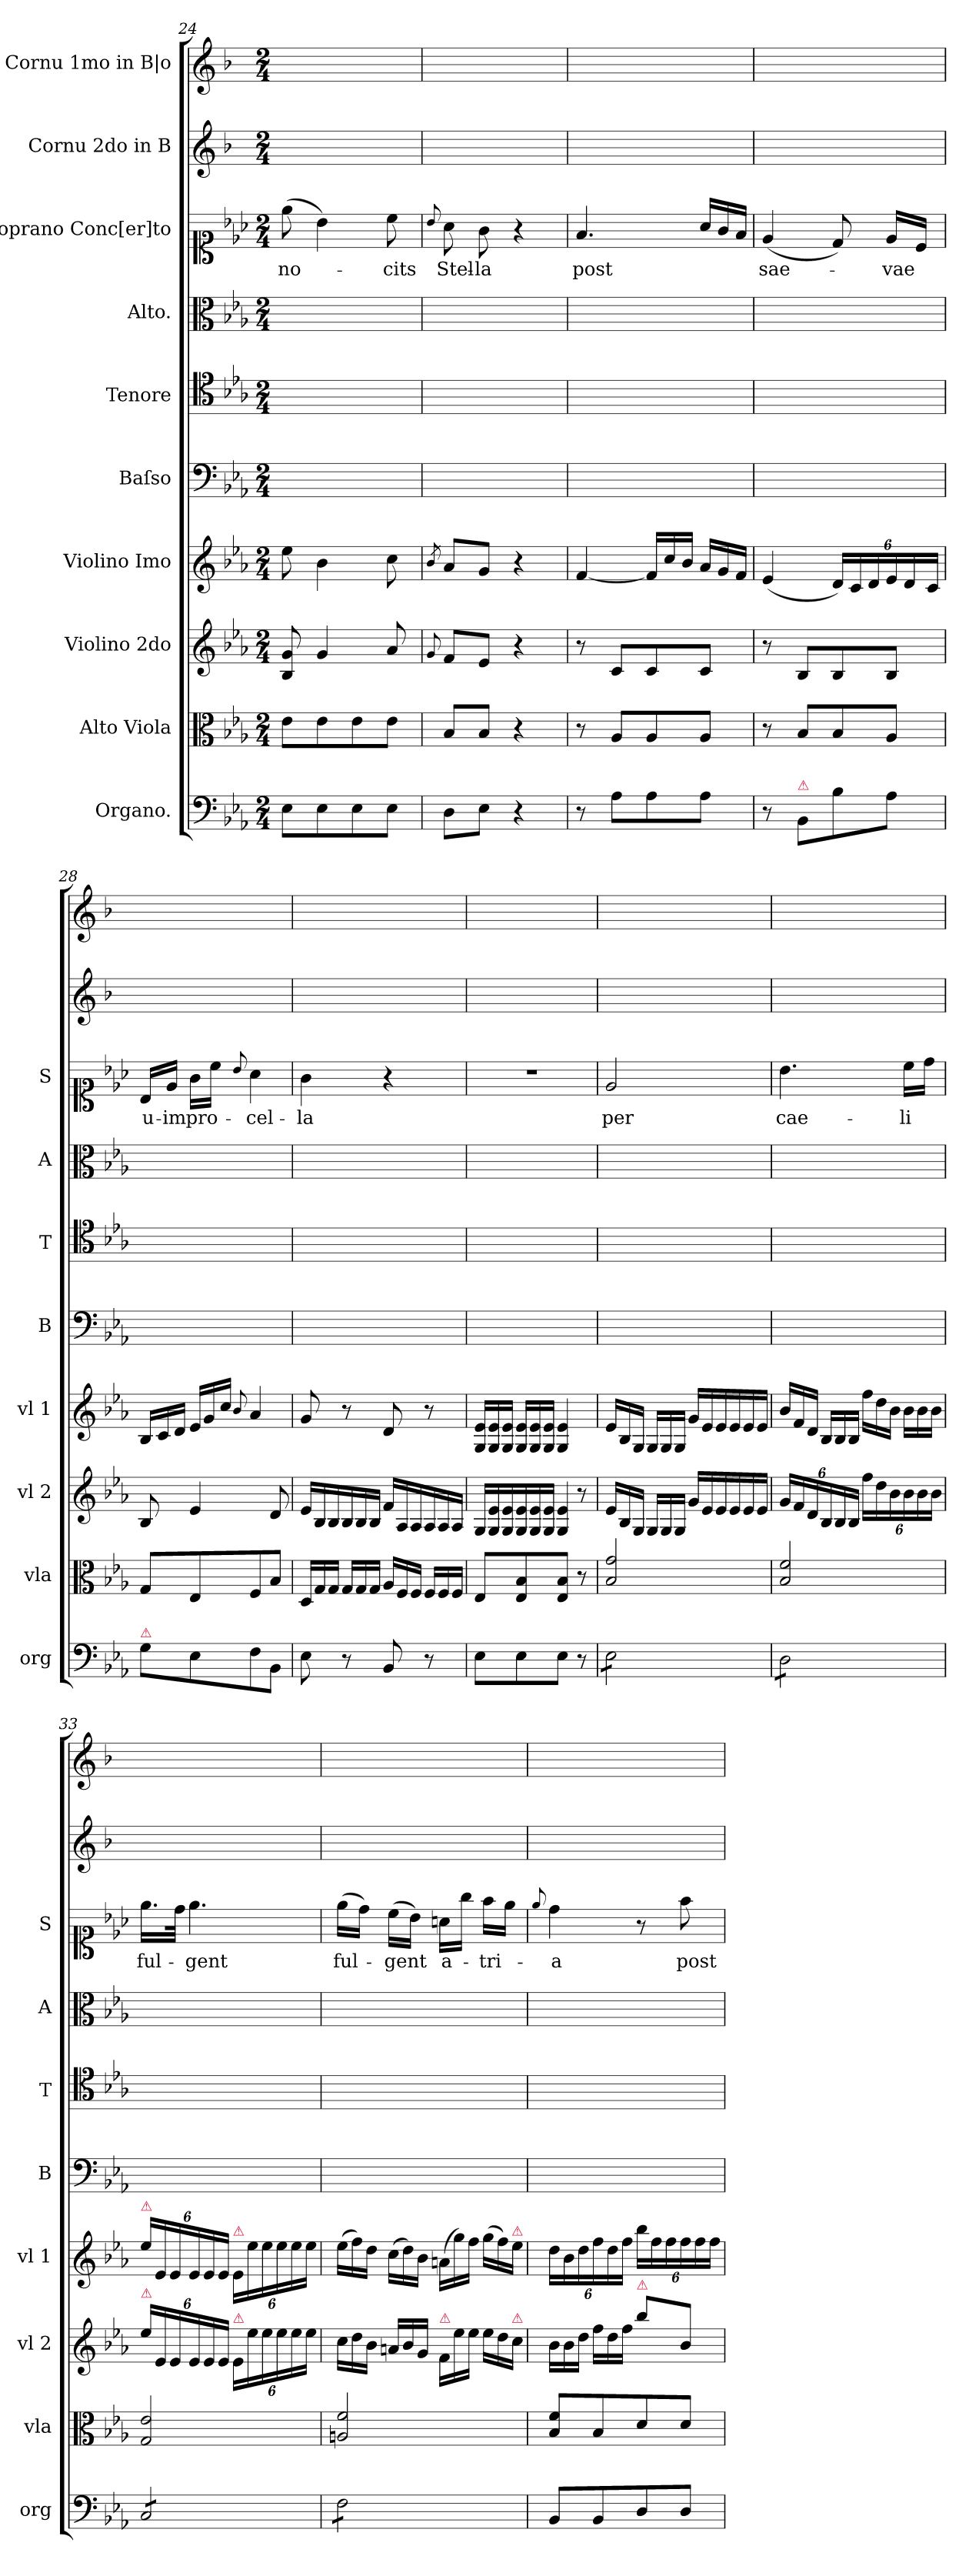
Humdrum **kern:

**kern	**kern	**dynam	**kern	**dynam	**kern	**dynam	**kern	**kern	**kern	**kern	**text	**kern	**kern
*part10	*part9	*part9	*part8	*part8	*part7	*part7	*part6	*part5	*part4	*part3	*part3	*part2	*part1
*staff10	*staff9	*staff9	*staff8	*staff8	*staff7	*staff7	*staff6	*staff5	*staff4	*staff3	*staff3	*staff2	*staff1
*I"Organo.	*I"Alto Viola	*	*I"Violino 2do	*	*I"Violino Imo	*	*I"Baſso	*I"Tenore	*I"Alto.	*I"Soprano Conc[er]to	*	*I"Cornu 2do in B	*I"Cornu 1mo in B|o
*I'org	*I'vla	*	*I'vl 2	*	*I'vl 1	*	*I'B	*I'T	*I'A	*I'S	*	*	*
*clefF4	*clefC3	*	*clefG2	*	*clefG2	*	*clefF4	*clefC4	*clefC3	*clefC1	*	*clefG2	*clefG2
*	*	*	*	*	*	*	*	*	*	*	*	*ITrd1c2	*ITrd1c2
*k[b-e-a-]	*k[b-e-a-]	*	*k[b-e-a-]	*	*k[b-e-a-]	*	*k[b-e-a-]	*k[b-e-a-]	*k[b-e-a-]	*k[b-e-a-]	*	*k[b-e-a-]	*k[b-e-a-]
*E-:	*E-:	*	*E-:	*	*E-:	*	*E-:	*E-:	*E-:	*E-:	*	*E-:	*E-:
*M2/4	*M2/4	*	*M2/4	*	*M2/4	*	*M2/4	*M2/4	*M2/4	*M2/4	*	*M2/4	*M2/4
=24	=24	=24	=24	=24	=24	=24	=24	=24	=24	=24	=24	=24	=24
8E-\L	8e-\L	.	8B-/ 8g/	.	8ee-\	.	2ryy	2ryy	2ryy	(>8ee-\	no-	2ryy	2ryy
8E-\	8e-\	.	4g/	.	4b-\	.	.	.	.	4b-\)	.	.	.
8E-\	8e-\	.	.	.	.	.	.	.	.	.	.	.	.
8E-\J	8e-\J	.	8a-/	.	8cc\	.	.	.	.	8cc\	-cits	.	.
=25	=25	=25	=25	=25	=25	=25	=25	=25	=25	=25	=25	=25	=25
.	.	.	8qqg/	.	8qb-/	.	.	.	.	8qqb-/	.	.	.
8D\L	8B-/L	.	8f/L	.	8a-/L	.	2ryy	2ryy	2ryy	8a-\	Stel-	2ryy	2ryy
8E-\J	8B-/J	.	8e-/J	.	8g/J	.	.	.	.	8g\	-la	.	.
4r	4r	.	4r	.	4r	.	.	.	.	4r	.	.	.
=26	=26	=26	=26	=26	=26	=26	=26	=26	=26	=26	=26	=26	=26
8r	8r	.	8r	.	[4f/	.	2ryy	2ryy	2ryy	4.f/	post	2ryy	2ryy
8A-\L	8A-/L	.	8c/L	.	.	.	.	.	.	.	.	.	.
*	*	*	*	*	*Xtuplet	*	*	*	*	*	*	*	*
8A-\	8A-/	.	8c/	.	24f/LL]	.	.	.	.	.	.	.	.
.	.	.	.	.	24cc/	.	.	.	.	.	.	.	.
.	.	.	.	.	24b-/JJ	.	.	.	.	.	.	.	.
*	*	*	*	*	*	*	*	*	*	*Xtuplet	*	*	*
8A-\J	8A-/J	.	8c/J	.	24a-/LL	.	.	.	.	24a-/LL	.	.	.
.	.	.	.	.	24g/	.	.	.	.	24g/	.	.	.
.	.	.	.	.	24f/JJ	.	.	.	.	24f/JJ	.	.	.
=27	=27	=27	=27	=27	=27	=27	=27	=27	=27	=27	=27	=27	=27
8r	8r	.	8r	.	(<4e-/	.	2ryy	2ryy	2ryy	(<4e-/	sae-	2ryy	2ryy
!LO:TX:a:color=crimson:t=⚠	!	!	!	!	!	!	!	!	!	!	!	!	!
8BB-/L	8B-/L	.	8B-/L	.	.	.	.	.	.	.	.	.	.
*	*	*	*	*	*tuplet	*	*	*	*	*	*	*	*
8B-\	8B-/	.	8B-/	.	24d/LL)	.	.	.	.	8d/)	.	.	.
.	.	.	.	.	24c/	.	.	.	.	.	.	.	.
.	.	.	.	.	24d/	.	.	.	.	.	.	.	.
8A-\J	8A-/J	.	8B-/J	.	24e-/	.	.	.	.	16e-/LL	-vae	.	.
.	.	.	.	.	24d/	.	.	.	.	.	.	.	.
.	.	.	.	.	.	.	.	.	.	16c/JJ	.	.	.
.	.	.	.	.	24c/JJ	.	.	.	.	.	.	.	.
=28	=28	=28	=28	=28	=28	=28	=28	=28	=28	=28	=28	=28	=28
*	*	*	*	*	*Xtuplet	*	*	*	*	*	*	*	*
!LO:TX:a:color=crimson:t=⚠	!	!	!	!	!	!	!	!	!	!	!	!	!
8G\L	8G/L	.	8B-/	.	24B-/LL	.	2ryy	2ryy	2ryy	16B-/LL	u-	2ryy	2ryy
.	.	.	.	.	24c/	.	.	.	.	.	.	.	.
.	.	.	.	.	.	.	.	.	.	16e-/JJ	-im	.	.
.	.	.	.	.	24d/JJ	.	.	.	.	.	.	.	.
8E-\	8E-/	.	4e-/	.	24e-/LL	.	.	.	.	16g\LL	pro-	.	.
.	.	.	.	.	24g/	.	.	.	.	.	.	.	.
.	.	.	.	.	.	.	.	.	.	16cc\JJ	.	.	.
.	.	.	.	.	24cc/JJ	.	.	.	.	.	.	.	.
.	.	.	.	.	8qqb-/	.	.	.	.	8qqb-/	.	.	.
8F\	8F/	.	.	.	4a-/	.	.	.	.	4a-\	-cel-	.	.
8BB-/J	8B-/J	.	8d/	.	.	.	.	.	.	.	.	.	.
=29	=29	=29	=29	=29	=29	=29	=29	=29	=29	=29	=29	=29	=29
*	*Xtuplet	*	*Xtuplet	*	*	*	*	*	*	*	*	*	*
!	!	!	!	!LO:DY:b	!	!LO:DY:b	!	!	!	!	!	!	!
8E-\	24D/LL	.	24e-/LL	fo	8g/	for	2ryy	2ryy	2ryy	4g\	-la	2ryy	2ryy
!	!	!LO:DY:b	!	!	!	!	!	!	!	!	!	!	!
.	24G/	for	24B-/	.	.	.	.	.	.	.	.	.	.
.	24G/JJ	.	24B-/	.	.	.	.	.	.	.	.	.	.
8r	24G/LL	.	24B-/	.	8r	.	.	.	.	.	.	.	.
.	24G/	.	24B-/	.	.	.	.	.	.	.	.	.	.
.	24G/JJ	.	24B-/JJ	.	.	.	.	.	.	.	.	.	.
8BB-/	24A-/LL	.	24f/LL	.	8d/	.	.	.	.	4r	.	.	.
.	24F/	.	24A-/	.	.	.	.	.	.	.	.	.	.
.	24F/JJ	.	24A-/	.	.	.	.	.	.	.	.	.	.
8r	24F/LL	.	24A-/	.	8r	.	.	.	.	.	.	.	.
.	24F/	.	24A-/	.	.	.	.	.	.	.	.	.	.
.	24F/JJ	.	24A-/JJ	.	.	.	.	.	.	.	.	.	.
=30	=30	=30	=30	=30	=30	=30	=30	=30	=30	=30	=30	=30	=30
8E-\L	8E-/L	.	24G/LL	.	24G/ 24e-/LL	.	2ryy	2ryy	2ryy	2r	.	2ryy	2ryy
.	.	.	24G/ 24e-/	.	24G/ 24e-/	.	.	.	.	.	.	.	.
.	.	.	24G/ 24e-/	.	24G/ 24e-/JJ	.	.	.	.	.	.	.	.
8E-\	8E-/ 8B-/	.	24G/ 24e-/	.	24G/ 24e-/LL	.	.	.	.	.	.	.	.
.	.	.	24G/ 24e-/	.	24G/ 24e-/	.	.	.	.	.	.	.	.
.	.	.	24G/ 24e-/JJ	.	24G/ 24e-/JJ	.	.	.	.	.	.	.	.
!	!	!	!LO:N:vis=4	!	!	!	!	!	!	!	!	!	!
8E-\J	8E-/ 8B-/J	.	8G/ 8e-/	.	4G/ 4e-/	.	.	.	.	.	.	.	.
8r	8r	.	8r	.	.	.	.	.	.	.	.	.	.
=31	=31	=31	=31	=31	=31	=31	=31	=31	=31	=31	=31	=31	=31
!	!	!LO:DY:b	!	!LO:DY:b:rj	!	!LO:DY:b	!	!	!	!	!	!	!
*tremolo	*	*	*	*	*	*	*	*	*	*	*	*	*
8E-\L	2B-/ 2g/	pia	24e-/LL	po	24e-/LL	po	2ryy	2ryy	2ryy	2e-/	per	2ryy	2ryy
.	.	.	24B-/	.	24B-/	.	.	.	.	.	.	.	.
.	.	.	24G/JJ	.	24G/JJ	.	.	.	.	.	.	.	.
8E-\	.	.	24G/LL	.	24G/LL	.	.	.	.	.	.	.	.
.	.	.	24G/	.	24G/	.	.	.	.	.	.	.	.
.	.	.	24G/JJ	.	24G/JJ	.	.	.	.	.	.	.	.
8E-\	.	.	24g/LL	.	24g/LL	.	.	.	.	.	.	.	.
.	.	.	24e-/	.	24e-/	.	.	.	.	.	.	.	.
.	.	.	24e-/	.	24e-/	.	.	.	.	.	.	.	.
8E-\J	.	.	24e-/	.	24e-/	.	.	.	.	.	.	.	.
.	.	.	24e-/	.	24e-/	.	.	.	.	.	.	.	.
.	.	.	24e-/JJ	.	24e-/JJ	.	.	.	.	.	.	.	.
=32	=32	=32	=32	=32	=32	=32	=32	=32	=32	=32	=32	=32	=32
*	*	*	*tuplet	*	*	*	*	*	*	*	*	*	*
8D\L	2B-/ 2f/	.	24g/LL	.	24b-/LL	.	2ryy	2ryy	2ryy	4.b-\	cae-	2ryy	2ryy
.	.	.	24f/	.	24f/	.	.	.	.	.	.	.	.
.	.	.	24d/	.	24d/JJ	.	.	.	.	.	.	.	.
8D\	.	.	24B-/	.	24B-/LL	.	.	.	.	.	.	.	.
.	.	.	24B-/	.	24B-/	.	.	.	.	.	.	.	.
.	.	.	24B-/JJ	.	24B-/JJ	.	.	.	.	.	.	.	.
8D\	.	.	24ff\LL	.	24ff\LL	.	.	.	.	.	.	.	.
.	.	.	24dd\	.	24dd\	.	.	.	.	.	.	.	.
.	.	.	24b-\	.	24b-\JJ	.	.	.	.	.	.	.	.
8D\J	.	.	24b-\	.	24b-\LL	.	.	.	.	16cc\LL	-li	.	.
.	.	.	24b-\	.	24b-\	.	.	.	.	.	.	.	.
.	.	.	.	.	.	.	.	.	.	16dd\JJ	.	.	.
.	.	.	24b-\JJ	.	24b-\JJ	.	.	.	.	.	.	.	.
=33	=33	=33	=33	=33	=33	=33	=33	=33	=33	=33	=33	=33	=33
*	*	*	*	*	*tuplet	*	*	*	*	*	*	*	*
!	!	!	!	!	!LO:TX:a:color=crimson:t=⚠	!	!	!	!	!	!	!	!
!	!	!	!LO:TX:a:color=crimson:t=⚠	!	!	!	!	!	!	!	!	!	!
8C/L	2G/ 2e-/	.	24ee-\LL	.	24ee-\LL	.	2ryy	2ryy	2ryy	16.ee-\LL	ful-	2ryy	2ryy
.	.	.	24e-/	.	24e-/	.	.	.	.	.	.	.	.
.	.	.	24e-/	.	24e-/	.	.	.	.	.	.	.	.
.	.	.	.	.	.	.	.	.	.	32dd\JJk	.	.	.
8C/	.	.	24e-/	.	24e-/	.	.	.	.	4.ee-\	-gent	.	.
.	.	.	24e-/	.	24e-/	.	.	.	.	.	.	.	.
.	.	.	24e-/JJ	.	24e-/JJ	.	.	.	.	.	.	.	.
!	!	!	!	!	!LO:TX:a:color=crimson:t=⚠	!	!	!	!	!	!	!	!
!	!	!	!LO:TX:a:color=crimson:t=⚠	!	!	!	!	!	!	!	!	!	!
8C/	.	.	24e-/LL	.	24e-/LL	.	.	.	.	.	.	.	.
.	.	.	24ee-\	.	24ee-\	.	.	.	.	.	.	.	.
.	.	.	24ee-\	.	24ee-\	.	.	.	.	.	.	.	.
8C/J	.	.	24ee-\	.	24ee-\	.	.	.	.	.	.	.	.
.	.	.	24ee-\	.	24ee-\	.	.	.	.	.	.	.	.
.	.	.	24ee-\JJ	.	24ee-\JJ	.	.	.	.	.	.	.	.
=34	=34	=34	=34	=34	=34	=34	=34	=34	=34	=34	=34	=34	=34
*	*	*	*Xtuplet	*	*Xtuplet	*	*	*	*	*	*	*	*
8F\L	2An/ 2f/	.	24cc\LL	.	(>24ee-\LL	.	2ryy	2ryy	2ryy	(>16ee-\LL	ful-	2ryy	2ryy
.	.	.	24dd\	.	24ff\)	.	.	.	.	.	.	.	.
.	.	.	.	.	.	.	.	.	.	16dd\JJ)	.	.	.
.	.	.	24b-\JJ	.	24dd\JJ	.	.	.	.	.	.	.	.
8F\	.	.	24an/LL	.	(>24cc\LL	.	.	.	.	(>16cc\LL	-gent	.	.
.	.	.	24b-/	.	24dd\)	.	.	.	.	.	.	.	.
.	.	.	.	.	.	.	.	.	.	16b-\JJ)	.	.	.
.	.	.	24g/JJ	.	24b-\JJ	.	.	.	.	.	.	.	.
!	!	!	!LO:TX:a:color=crimson:t=⚠	!	!	!	!	!	!	!	!	!	!
8F\	.	.	24f/LL	.	(>24an\LL	.	.	.	.	16an\LL	a-	.	.
.	.	.	24ee-\	.	24gg\)	.	.	.	.	.	.	.	.
.	.	.	.	.	.	.	.	.	.	16gg\JJ	.	.	.
.	.	.	24ee-\JJ	.	24ff\JJ	.	.	.	.	.	.	.	.
8F\J	.	.	24ee-\LL	.	(>24gg\LL	.	.	.	.	16ff\LL	-tri-	.	.
*Xtremolo	*	*	*	*	*	*	*	*	*	*	*	*	*
.	.	.	24dd\	.	24ff\)	.	.	.	.	.	.	.	.
.	.	.	.	.	.	.	.	.	.	16ee-\JJ	.	.	.
!	!	!	!	!	!LO:TX:a:color=crimson:t=⚠	!	!	!	!	!	!	!	!
!	!	!	!LO:TX:a:color=crimson:t=⚠	!	!	!	!	!	!	!	!	!	!
.	.	.	24cc\JJ	.	24ee-\JJ	.	.	.	.	.	.	.	.
=35	=35	=35	=35	=35	=35	=35	=35	=35	=35	=35	=35	=35	=35
.	.	.	.	.	.	.	.	.	.	8qqee-/	.	.	.
*	*	*	*	*	*tuplet	*	*	*	*	*	*	*	*
8BB-/L	8B-/ 8f/L	.	24b-\LL	.	24dd\LL	.	2ryy	2ryy	2ryy	4dd\	-a	2ryy	2ryy
.	.	.	24b-\	.	24b-\	.	.	.	.	.	.	.	.
.	.	.	24dd\JJ	.	24dd\	.	.	.	.	.	.	.	.
8BB-/	8B-/	.	24ff\LL	.	24ff\	.	.	.	.	.	.	.	.
.	.	.	24dd\	.	24dd\	.	.	.	.	.	.	.	.
.	.	.	24ff\JJ	.	24ff\JJ	.	.	.	.	.	.	.	.
!	!	!	!LO:TX:a:color=crimson:t=⚠	!	!	!	!	!	!	!	!	!	!
8D/	8d/	.	8bb-\L	.	24bb-\LL	.	.	.	.	8r	.	.	.
.	.	.	.	.	24ff\	.	.	.	.	.	.	.	.
.	.	.	.	.	24ff\	.	.	.	.	.	.	.	.
8D/J	8d/J	.	8b-/J	.	24ff\	.	.	.	.	8ff\	post	.	.
.	.	.	.	.	24ff\	.	.	.	.	.	.	.	.
.	.	.	.	.	24ff\JJ	.	.	.	.	.	.	.	.
=	=	=	=	=	=	=	=	=	=	=	=	=	=
*-	*-	*-	*-	*-	*-	*-	*-	*-	*-	*-	*-	*-	*-
